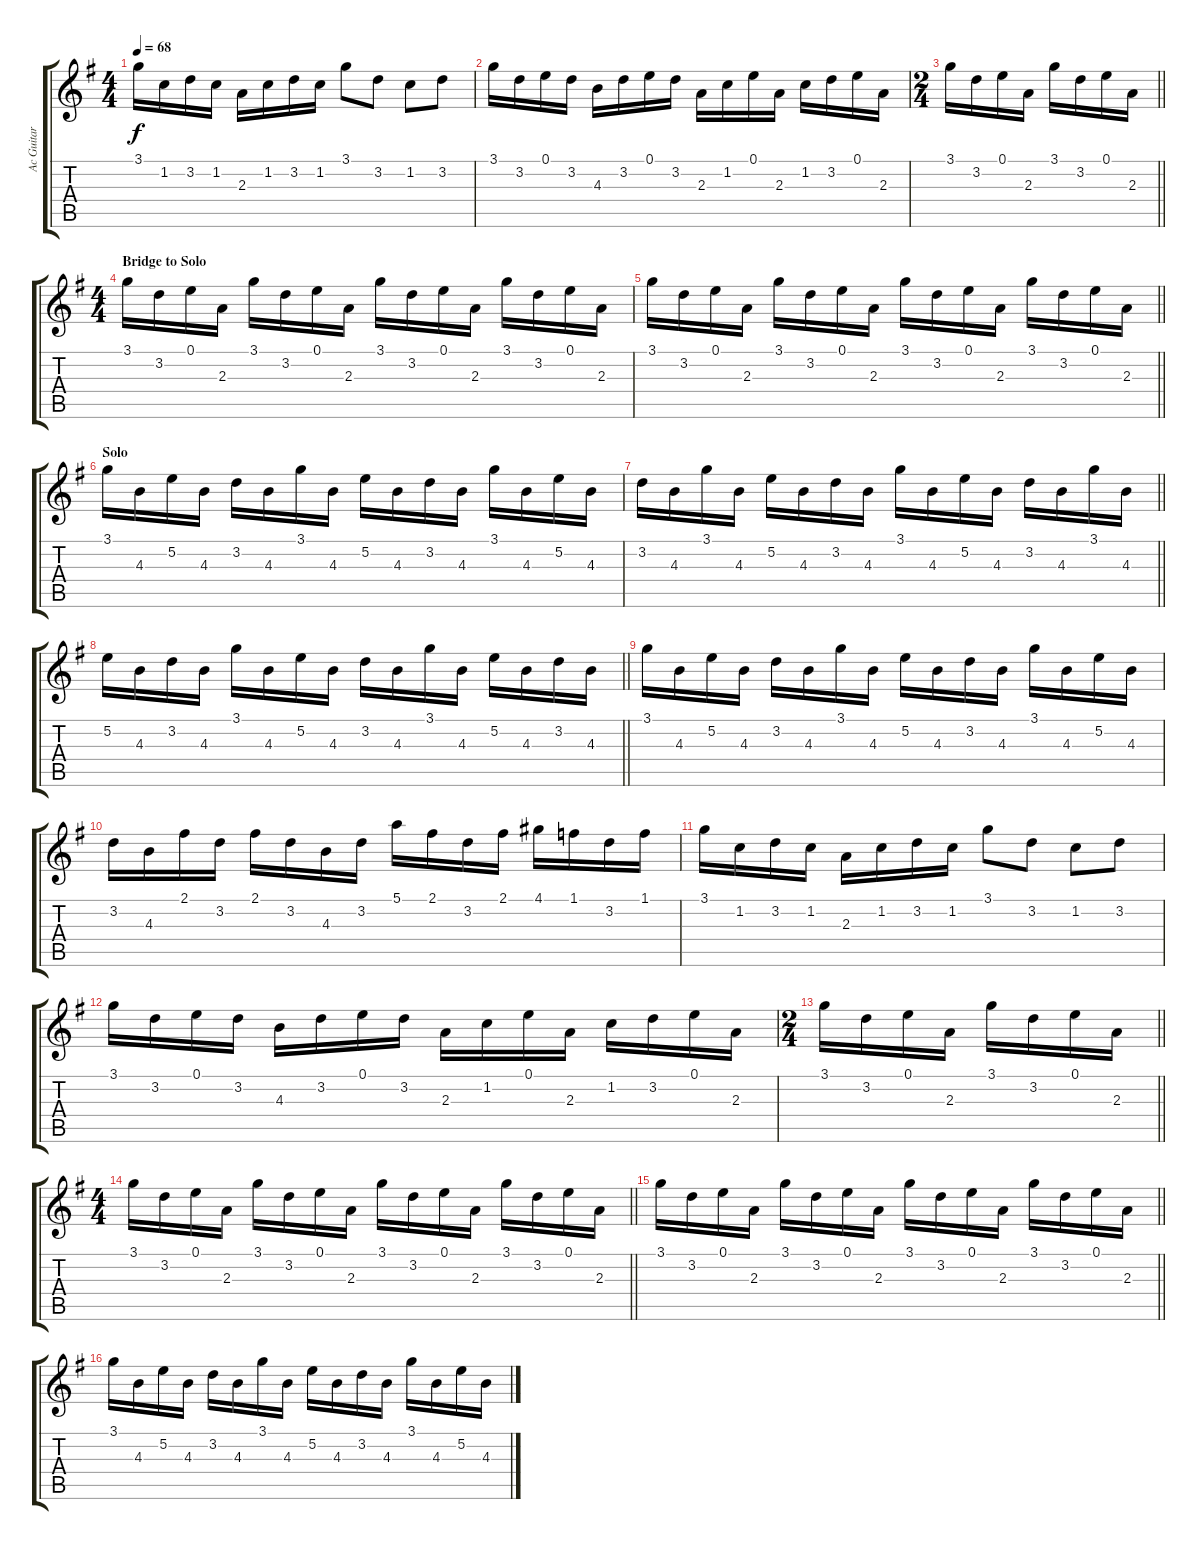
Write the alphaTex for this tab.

\track ("Ac Guitar" "Ac Guitar") {instrument acousticguitarnylon}
\staff {score tabs}
\tuning (E4 B3 G3 D3 A2 E2) {hide}
\ts (4 4)
\tempo 68
\clef g2
\ks g
3.1.16{dy f} 1.2.16 3.2.16 1.2.16 2.3.16 1.2.16 3.2.16 1.2.16 3.1.8 3.2.8 1.2.8 3.2.8 |
3.1.16 3.2.16 0.1.16 3.2.16 4.3.16 3.2.16 0.1.16 3.2.16 2.3.16 1.2.16 0.1.16 2.3.16 1.2.16 3.2.16 0.1.16 2.3.16 |
\ts (2 4)
\barLineRight lightlight
3.1.16 3.2.16 0.1.16 2.3.16 3.1.16 3.2.16 0.1.16 2.3.16 |
\ts (4 4)
\section ("" "Bridge to Solo")
3.1.16 3.2.16 0.1.16 2.3.16 3.1.16 3.2.16 0.1.16 2.3.16 3.1.16 3.2.16 0.1.16 2.3.16 3.1.16 3.2.16 0.1.16 2.3.16 |
\barLineRight lightlight
3.1.16 3.2.16 0.1.16 2.3.16 3.1.16 3.2.16 0.1.16 2.3.16 3.1.16 3.2.16 0.1.16 2.3.16 3.1.16 3.2.16 0.1.16 2.3.16 |
\section ("" "Solo")
3.1.16 4.3.16 5.2.16 4.3.16 3.2.16 4.3.16 3.1.16 4.3.16 5.2.16 4.3.16 3.2.16 4.3.16 3.1.16 4.3.16 5.2.16 4.3.16 |
\barLineRight lightlight
3.2.16 4.3.16 3.1.16 4.3.16 5.2.16 4.3.16 3.2.16 4.3.16 3.1.16 4.3.16 5.2.16 4.3.16 3.2.16 4.3.16 3.1.16 4.3.16 |
\section ("" "")
\barLineRight lightlight
5.2.16 4.3.16 3.2.16 4.3.16 3.1.16 4.3.16 5.2.16 4.3.16 3.2.16 4.3.16 3.1.16 4.3.16 5.2.16 4.3.16 3.2.16 4.3.16 |
\section ("" "")
3.1.16 4.3.16 5.2.16 4.3.16 3.2.16 4.3.16 3.1.16 4.3.16 5.2.16 4.3.16 3.2.16 4.3.16 3.1.16 4.3.16 5.2.16 4.3.16 |
3.2.16 4.3.16 2.1.16 3.2.16 2.1.16 3.2.16 4.3.16 3.2.16 5.1.16 2.1.16 3.2.16 2.1.16 4.1.16 1.1.16 3.2.16 1.1.16 |
3.1.16 1.2.16 3.2.16 1.2.16 2.3.16 1.2.16 3.2.16 1.2.16 3.1.8 3.2.8 1.2.8 3.2.8 |
3.1.16 3.2.16 0.1.16 3.2.16 4.3.16 3.2.16 0.1.16 3.2.16 2.3.16 1.2.16 0.1.16 2.3.16 1.2.16 3.2.16 0.1.16 2.3.16 |
\ts (2 4)
\barLineRight lightlight
3.1.16 3.2.16 0.1.16 2.3.16 3.1.16 3.2.16 0.1.16 2.3.16 |
\ts (4 4)
\section ("" "")
\barLineRight lightlight
3.1.16 3.2.16 0.1.16 2.3.16 3.1.16 3.2.16 0.1.16 2.3.16 3.1.16 3.2.16 0.1.16 2.3.16 3.1.16 3.2.16 0.1.16 2.3.16 |
\section ("" "")
\barLineRight lightlight
3.1.16 3.2.16 0.1.16 2.3.16 3.1.16 3.2.16 0.1.16 2.3.16 3.1.16 3.2.16 0.1.16 2.3.16 3.1.16 3.2.16 0.1.16 2.3.16 |
\section ("" "")
3.1.16 4.3.16 5.2.16 4.3.16 3.2.16 4.3.16 3.1.16 4.3.16 5.2.16 4.3.16 3.2.16 4.3.16 3.1.16 4.3.16 5.2.16 4.3.16
